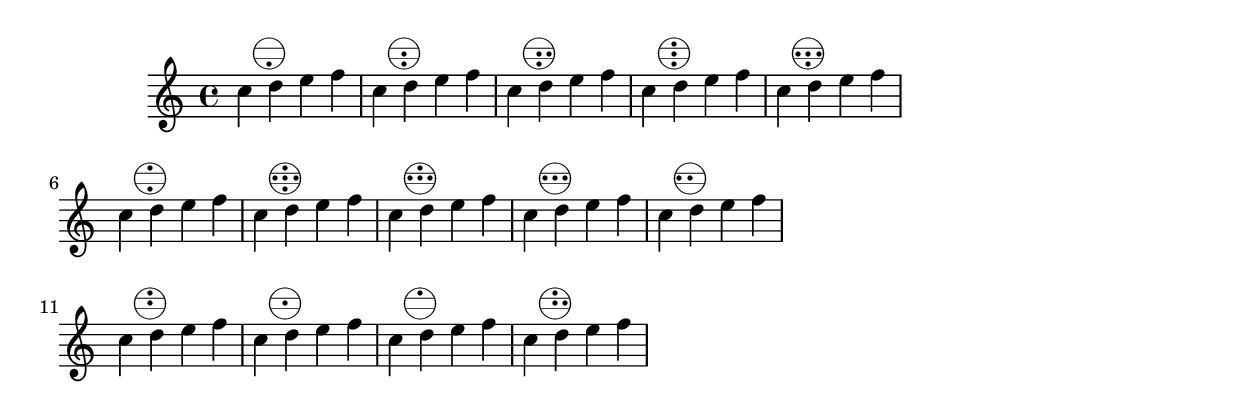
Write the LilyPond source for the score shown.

%% DO NOT EDIT this file manually; it is automatically
%% generated from LSR http://lsr.dsi.unimi.it
%% Make any changes in LSR itself, or in Documentation/snippets/new/ ,
%% and then run scripts/auxiliar/makelsr.py
%%
%% This file is in the public domain.
\version "2.14.2"

\header {
  lsrtags = "specific-notation, keyboards, workaround, symbols-and-glyphs"

  texidoc = "
Accordion discant-specific symbols are added using @code{\\markup}. The
vertical placement of the symbols can be tweaked by changing the
@code{\\raise} arguments.



"
  doctitle = "Accordion-discant symbols"
} % begin verbatim


discant = \markup {
  \musicglyph #"accordion.discant"
}
dot = \markup {
  \musicglyph #"accordion.dot"
}

\layout { ragged-right = ##t }

% 16 voets register
accBasson = ^\markup {
  \combine
  \discant
  \raise #0.5 \dot
}

% een korig 8 en 16 voets register
accBandon = ^\markup {
  \combine
    \discant
    \combine
      \raise #0.5 \dot
      \raise #1.5 \dot
}

accVCello = ^\markup {
  \combine
    \discant
    \combine
      \raise #0.5 \dot
      \combine
        \raise #1.5 \dot
        \translate #'(1 . 0) \raise #1.5 \dot
}

% 4-8-16 voets register
accHarmon = ^\markup {
  \combine
    \discant
    \combine
      \raise #0.5 \dot
      \combine
        \raise #1.5 \dot
        \raise #2.5 \dot
}

accTrombon = ^\markup {
  \combine
    \discant
    \combine
      \raise #0.5 \dot
      \combine
        \raise #1.5 \dot
        \combine
          \translate #'(1 . 0) \raise #1.5 \dot
          \translate #'(-1 . 0) \raise #1.5 \dot
}

% eenkorig 4 en 16 voets register
accOrgan = ^\markup {
  \combine
    \discant
    \combine
      \raise #0.5 \dot
      \raise #2.5 \dot
}

accMaster = ^\markup {
  \combine
    \discant
    \combine
      \raise #0.5 \dot
      \combine
        \raise #1.5 \dot
        \combine
          \translate #'(1 . 0) \raise #1.5 \dot
          \combine
            \translate #'(-1 . 0) \raise #1.5 \dot
            \raise #2.5 \dot
}

accAccord = ^\markup {
  \combine
    \discant
    \combine
      \raise #1.5 \dot
      \combine
        \translate #'(1 . 0) \raise #1.5 \dot
        \combine
          \translate #'(-1 . 0) \raise #1.5 \dot
          \raise #2.5 \dot
}

accMusette = ^\markup {
  \combine
    \discant
    \combine
      \raise #1.5 \dot
      \combine
        \translate #'(1 . 0) \raise #1.5 \dot
        \translate #'(-1 . 0) \raise #1.5 \dot
}

accCeleste = ^\markup {
  \combine
    \discant
    \combine
      \raise #1.5 \dot
      \translate #'(-1 . 0) \raise #1.5 \dot
}

accOboe = ^\markup {
  \combine
    \discant
    \combine
      \raise #1.5 \dot
      \raise #2.5 \dot
}

accClarin = ^\markup {
  \combine
    \discant
    \raise #1.5 \dot
}

accPiccolo = ^\markup {
    \combine
       \discant
       \raise #2.5 \dot
}

accViolin = ^\markup {
  \combine
    \discant
    \combine
      \raise #1.5 \dot
      \combine
        \translate #'(1 . 0) \raise #1.5 \dot
        \raise #2.5 \dot
}

\relative c'' {
  c4 d\accBasson e f
  c4 d\accBandon e f
  c4 d\accVCello e f
  c4 d\accHarmon e f
  c4 d\accTrombon e f
  \break
  c4 d\accOrgan e f
  c4 d\accMaster e f
  c4 d\accAccord e f
  c4 d\accMusette e f
  c4 d\accCeleste e f
  \break
  c4 d\accOboe e f
  c4 d\accClarin e f
  c4 d\accPiccolo e f
  c4 d\accViolin e f
}
